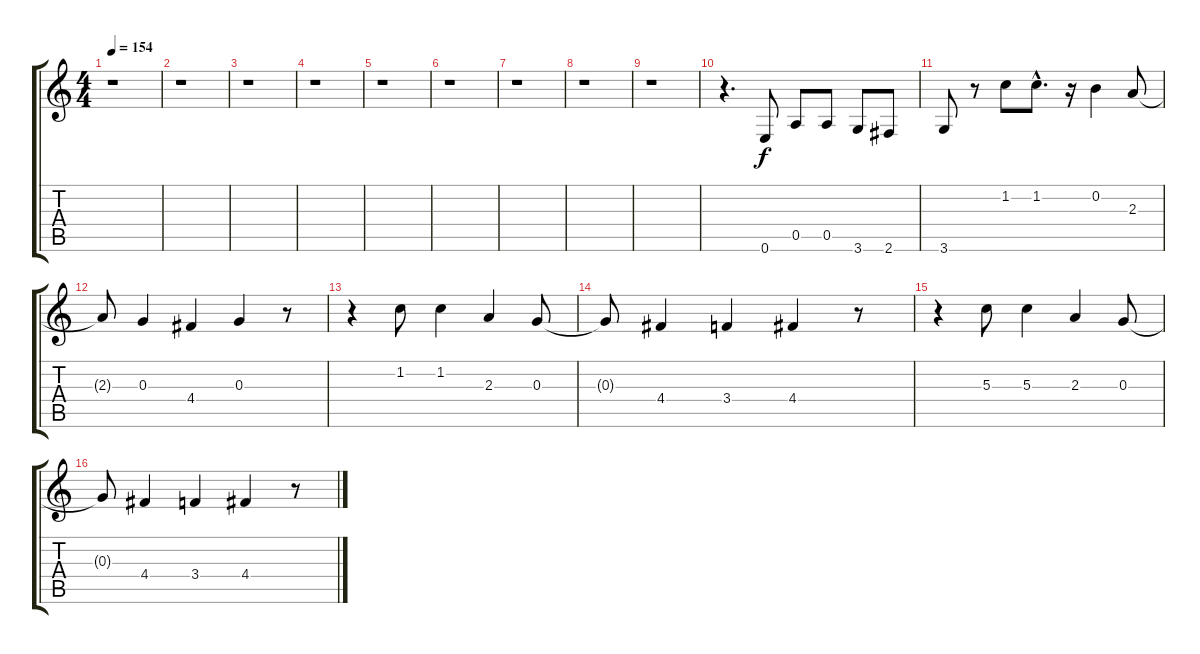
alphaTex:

\track "" {instrument overdrivenguitar}
\staff {score tabs}
\tuning (E4 B3 G3 D3 A2 E2) {hide}
\ts (4 4)
\tempo 154
\clef g2
\ks c
r.1{dy f} |
r.1 |
r.1 |
r.1 |
r.1 |
r.1 |
r.1 |
r.1 |
r.1 |
r.4{d} 0.6.8{volume 7} 0.5.8 0.5.8 3.6.8 2.6.8 |
3.6.8{volume 8} r.8 1.2.8{volume 11} 1.2{hac}.8{d} r.16 0.2.4{volume 12} 2.3.8 |
2.3{t}.8 0.3.4 4.4.4 0.3.4 r.8 |
r.4 1.2.8 1.2.4 2.3.4 0.3.8 |
0.3{t}.8 4.4.4 3.4.4 4.4.4 r.8 |
r.4 5.3.8 5.3.4 2.3.4 0.3.8 |
0.3{t}.8 4.4.4 3.4.4 4.4.4 r.8
